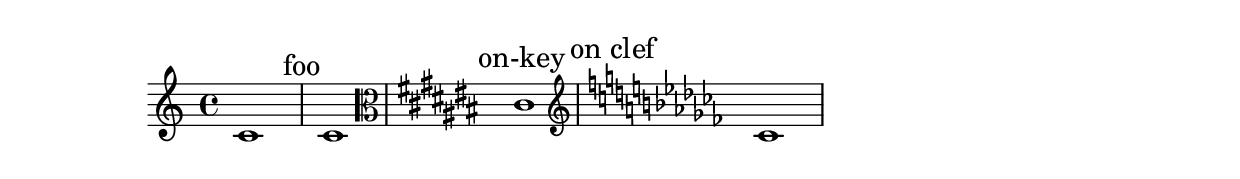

\header {

  texidoc = "The rehearsal mark is put on top a breakable symbol,
  according to the value of @code{break-align-symbols} value of the
  @code{RehearsalMark}. The same holds for @code{BarNumber} grobs."

}

\version "2.12.0"
  
\relative c' {
  c1 \mark "foo"
  c1
  \key cis \major
  \clef alto
  \override Score.RehearsalMark #'break-align-symbols = #'(key-signature)
  \mark "on-key"
  cis
  \key ces \major
  \override Score.RehearsalMark #'break-align-symbols = #'(clef)
  \clef treble
  \mark "on clef"
  ces
}
